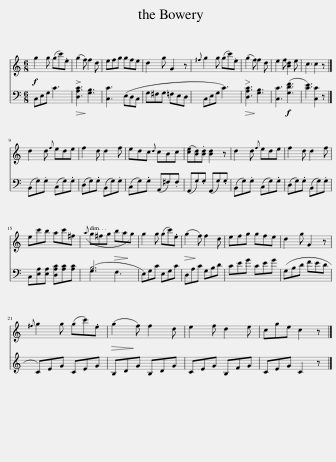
X:1
%%score 1 ( 2 3 )
L:1/8
M:6/8
I:linebreak $
K:C
V:1 treble
V:2 bass
V:3 bass
V:1
!f! g2 g (gc').e |!>(! (g2!>)! f) f2 d | efg gfe | d2 g G2 z |{^f} g2 g (gc').e | %5
!>(! (g2!>)! f) f2 d | e2 f [Bd]2 e | c3 c2 z |]$ d2 d{f} ede | f2 d d2 f | %10
 edc{d} cBc | ([ce][Bd]).[Bd] [Bd]2 z | d2 d{f} ede | f2 d d2 f |$ ec'b ac'^f | %15
({a} g^fg!>(! ba!>)!g) | g2 g (gc').e |!>(! (g2!>)! f) f2 d | efg gfe | d2 g G2 z |$ %20
{^f} g2 g (gc').e |!>(! (g2!>)! f) f2 d | e2 f d2 e | cge c2 z |] %24
V:2
 C,E,G, C3 |!>(! [D,A,C]3!>)! [G,B,]3 | [C,C]3 (E,D,C, | G,^F,G, =F,E,D, | C,E,G, C3) | %5
!>(! [D,A,C]3!>)! [G,B,]3 | [C,C]3!f! ([G,DF]3 | [CE]3) [C,C]2 z |]$ (B,,G,).G, (C,G,).G, | (D,G,).G, (B,,G,).G, | %10
 (C,G,).G, (A,,^F,).F, | (G,,G,).G, (G,,G,).G, | (B,,G,).G, (C,G,).G, | (D,G,).G, (B,,G,).G, |$ C,[E,A,][E,A,] [D,A,C][A,C][A,C] | %15
 (B,6 | E,)G,C E,G,C | D,A,C G,B,D | CEG CEG | (G,B,D FED |$ %20
 C)EG CEG | B,DG B,DG | CEG B,FG | CEG C2 z |] %24
V:3
 x6 | x6 | x6 | x6 | x6 | %5
 x6 | x6 | x6 |]$ x6 | x6 | %10
 x6 | x6 | x6 | x6 |$ x6 | %15
 G,3 F,3 | x6 | x6 | x6 | x6 |$ %20
 x6 | x6 | x6 | x6 |] %24
